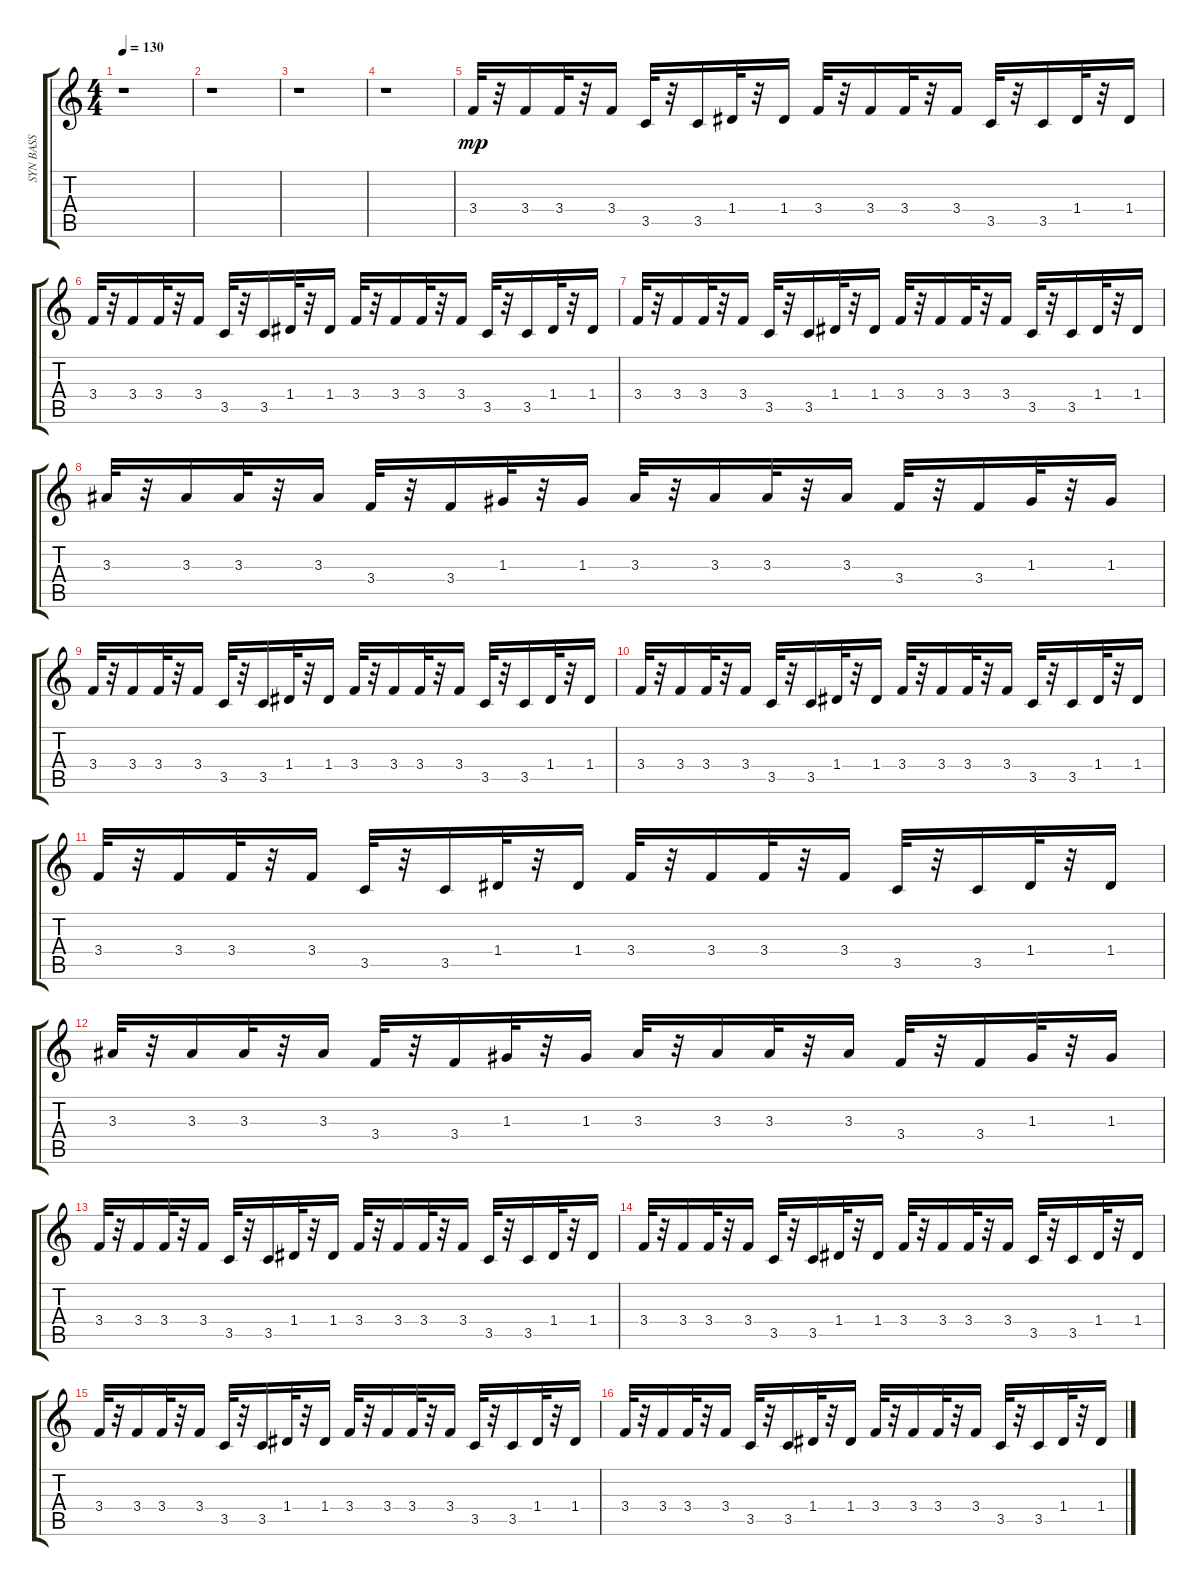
\track ("SYN BASS " "SYN BASS ") {instrument synthbass1}
\staff {score tabs}
\tuning (E4 B3 G3 D3 A2 E2) {hide}
\ts (4 4)
\tempo 130
\clef g2
\ks c
r.1{dy mp} |
r.1 |
r.1 |
r.1 |
3.4.32 r.32 3.4.16 3.4.32 r.32 3.4.16 3.5.32 r.32 3.5.16 1.4.32 r.32 1.4.16 3.4.32 r.32 3.4.16 3.4.32 r.32 3.4.16 3.5.32 r.32 3.5.16 1.4.32 r.32 1.4.16 |
3.4.32 r.32 3.4.16 3.4.32 r.32 3.4.16 3.5.32 r.32 3.5.16 1.4.32 r.32 1.4.16 3.4.32 r.32 3.4.16 3.4.32 r.32 3.4.16 3.5.32 r.32 3.5.16 1.4.32 r.32 1.4.16 |
3.4.32 r.32 3.4.16 3.4.32 r.32 3.4.16 3.5.32 r.32 3.5.16 1.4.32 r.32 1.4.16 3.4.32 r.32 3.4.16 3.4.32 r.32 3.4.16 3.5.32 r.32 3.5.16 1.4.32 r.32 1.4.16 |
3.3.32 r.32 3.3.16 3.3.32 r.32 3.3.16 3.4.32 r.32 3.4.16 1.3.32 r.32 1.3.16 3.3.32 r.32 3.3.16 3.3.32 r.32 3.3.16 3.4.32 r.32 3.4.16 1.3.32 r.32 1.3.16 |
3.4.32 r.32 3.4.16 3.4.32 r.32 3.4.16 3.5.32 r.32 3.5.16 1.4.32 r.32 1.4.16 3.4.32 r.32 3.4.16 3.4.32 r.32 3.4.16 3.5.32 r.32 3.5.16 1.4.32 r.32 1.4.16 |
3.4.32 r.32 3.4.16 3.4.32 r.32 3.4.16 3.5.32 r.32 3.5.16 1.4.32 r.32 1.4.16 3.4.32 r.32 3.4.16 3.4.32 r.32 3.4.16 3.5.32 r.32 3.5.16 1.4.32 r.32 1.4.16 |
3.4.32 r.32 3.4.16 3.4.32 r.32 3.4.16 3.5.32 r.32 3.5.16 1.4.32 r.32 1.4.16 3.4.32 r.32 3.4.16 3.4.32 r.32 3.4.16 3.5.32 r.32 3.5.16 1.4.32 r.32 1.4.16 |
3.3.32 r.32 3.3.16 3.3.32 r.32 3.3.16 3.4.32 r.32 3.4.16 1.3.32 r.32 1.3.16 3.3.32 r.32 3.3.16 3.3.32 r.32 3.3.16 3.4.32 r.32 3.4.16 1.3.32 r.32 1.3.16 |
3.4.32 r.32 3.4.16 3.4.32 r.32 3.4.16 3.5.32 r.32 3.5.16 1.4.32 r.32 1.4.16 3.4.32 r.32 3.4.16 3.4.32 r.32 3.4.16 3.5.32 r.32 3.5.16 1.4.32 r.32 1.4.16 |
3.4.32 r.32 3.4.16 3.4.32 r.32 3.4.16 3.5.32 r.32 3.5.16 1.4.32 r.32 1.4.16 3.4.32 r.32 3.4.16 3.4.32 r.32 3.4.16 3.5.32 r.32 3.5.16 1.4.32 r.32 1.4.16 |
3.4.32 r.32 3.4.16 3.4.32 r.32 3.4.16 3.5.32 r.32 3.5.16 1.4.32 r.32 1.4.16 3.4.32 r.32 3.4.16 3.4.32 r.32 3.4.16 3.5.32 r.32 3.5.16 1.4.32 r.32 1.4.16 |
3.4.32 r.32 3.4.16 3.4.32 r.32 3.4.16 3.5.32 r.32 3.5.16 1.4.32 r.32 1.4.16 3.4.32 r.32 3.4.16 3.4.32 r.32 3.4.16 3.5.32 r.32 3.5.16 1.4.32 r.32 1.4.16
